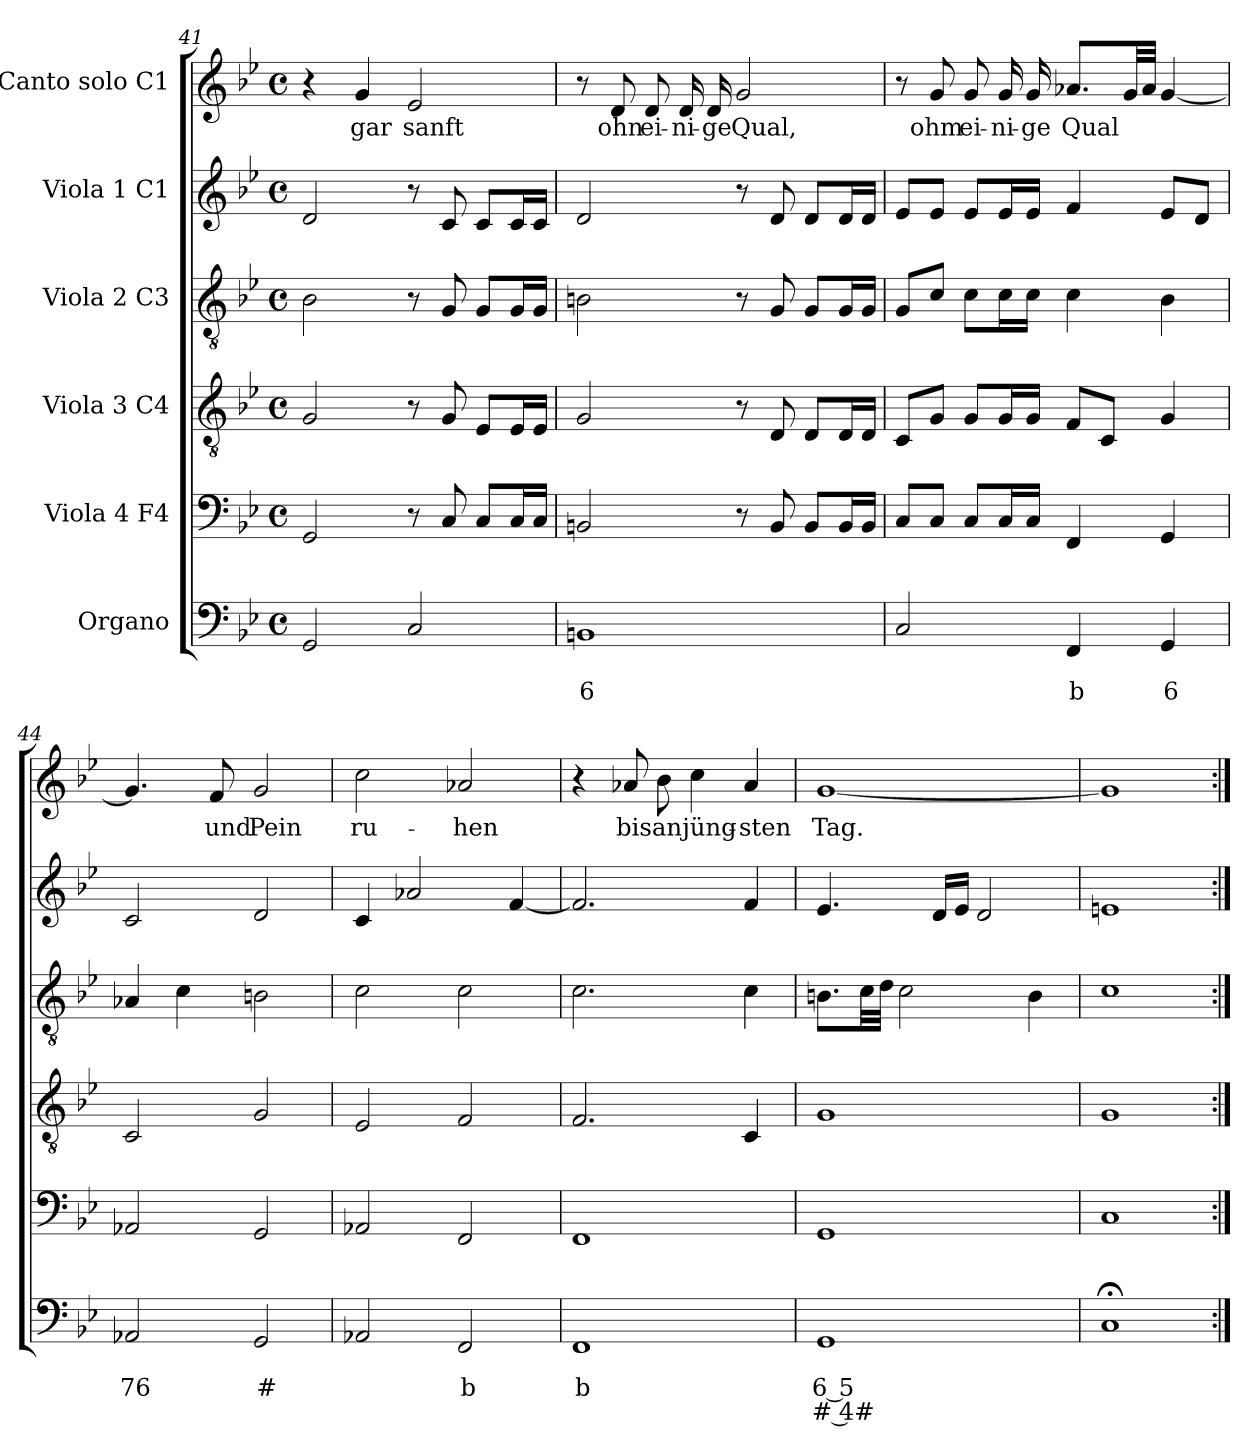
**kern	**text	**text	**text	**kern	**kern	**kern	**kern	**kern	**text
*part6	*part6	*part6	*part6	*part5	*part4	*part3	*part2	*part1	*part1
*staff6	*staff6	*staff6	*staff6	*staff5	*staff4	*staff3	*staff2	*staff1	*staff1
*I"Organo	*	*	*	*I"Viola 4 F4	*I"Viola 3 C4	*I"Viola 2 C3	*I"Viola 1 C1	*I"Canto solo C1	*
*clefF4	*	*	*	*clefF4	*clefGv2	*clefGv2	*clefG2	*clefG2	*
*k[b-e-]	*	*	*	*k[b-e-]	*k[b-e-]	*k[b-e-]	*k[b-e-]	*k[b-e-]	*
*B-:	*	*	*	*B-:	*B-:	*B-:	*B-:	*B-:	*
*M4/4	*	*	*	*M4/4	*M4/4	*M4/4	*M4/4	*M4/4	*
*met(c)	*	*	*	*met(c)	*met(c)	*met(c)	*met(c)	*met(c)	*
=41	=41	=41	=41	=41	=41	=41	=41	=41	=41
2GG/	.	.	.	2GG/	2G/	2B-\	2d/	4r	.
!	!	!	!	!	!	!	!	!	!LO:LY:b
.	.	.	.	.	.	.	.	4g/	gar
!	!	!	!	!	!	!	!	!	!LO:LY:b
2C/	.	.	.	8r	8r	8r	8r	2e-/	sanft
.	.	.	.	8C/	8G/	8G/	8c/	.	.
.	.	.	.	8C/L	8E-/L	8G/L	8c/L	.	.
.	.	.	.	16C/L	16E-/L	16G/L	16c/L	.	.
.	.	.	.	16C/JJ	16E-/JJ	16G/JJ	16c/JJ	.	.
=42	=42	=42	=42	=42	=42	=42	=42	=42	=42
!	!	!LO:LY:b	!	!	!	!	!	!	!
1BBn	.	6	.	2BBn/	2G/	2Bn\	2d/	8r	.
!	!	!	!	!	!	!	!	!	!LO:LY:b
.	.	.	.	.	.	.	.	8d/	ohn
!	!	!	!	!	!	!	!	!	!LO:LY:b
.	.	.	.	.	.	.	.	8d/	ei-
!	!	!	!	!	!	!	!	!	!LO:LY:b
.	.	.	.	.	.	.	.	16d/	-ni-
!	!	!	!	!	!	!	!	!	!LO:LY:b
.	.	.	.	.	.	.	.	16d/	-ge
!	!	!	!	!	!	!	!	!	!LO:LY:b
.	.	.	.	8r	8r	8r	8r	2g/	Qual,
.	.	.	.	8BB/	8D/	8G/	8d/	.	.
.	.	.	.	8BB/L	8D/L	8G/L	8d/L	.	.
.	.	.	.	16BB/L	16D/L	16G/L	16d/L	.	.
.	.	.	.	16BB/JJ	16D/JJ	16G/JJ	16d/JJ	.	.
=43	=43	=43	=43	=43	=43	=43	=43	=43	=43
2C/	.	.	.	8C/L	8C/L	8G/L	8e-/L	8r	.
!	!	!	!	!	!	!	!	!	!LO:LY:b
.	.	.	.	8C/J	8G/J	8c/J	8e-/J	8g/	ohm
!	!	!	!	!	!	!	!	!	!LO:LY:b
.	.	.	.	8C/L	8G/L	8c\L	8e-/L	8g/	ei-
!	!	!	!	!	!	!	!	!	!LO:LY:b
.	.	.	.	16C/L	16G/L	16c\L	16e-/L	16g/	-ni-
!	!	!	!	!	!	!	!	!	!LO:LY:b
.	.	.	.	16C/JJ	16G/JJ	16c\JJ	16e-/JJ	16g/	-ge
!	!	!LO:LY:b	!	!	!	!	!	!	!LO:LY:b
4FF/	.	b	.	4FF/	8F/L	4c\	4f/	8.a-X/L	Qual
.	.	.	.	.	8C/J	.	.	.	.
.	.	.	.	.	.	.	.	32g/LL	.
.	.	.	.	.	.	.	.	32a-/JJJ	.
!	!	!LO:LY:b	!	!	!	!	!	!	!
4GG/	.	6	.	4GG/	4G/	4B-\	8e-/L	[4g/	.
.	.	.	.	.	.	.	8d/J	.	.
=44	=44	=44	=44	=44	=44	=44	=44	=44	=44
!	!	!LO:LY:b	!	!	!	!	!	!	!
2AA-X/	.	76	.	2AA-X/	2C/	4A-X/	2c/	4.g/]	.
.	.	.	.	.	.	4c\	.	.	.
!	!	!	!	!	!	!	!	!	!LO:LY:b
.	.	.	.	.	.	.	.	8f/	und
!	!	!LO:LY:b	!	!	!	!	!	!	!LO:LY:b
2GG/	.	#	.	2GG/	2G/	2Bn\	2d/	2g/	Pein
!!LO:LB:g=z
=45	=45	=45	=45	=45	=45	=45	=45	=45	=45
!	!	!	!	!	!	!	!	!	!LO:LY:b
2AA-X/	.	.	.	2AA-X/	2E-/	2c\	4c/	2cc\	ru-
.	.	.	.	.	.	.	2a-X/	.	.
!	!	!LO:LY:b	!	!	!	!	!	!	!LO:LY:b
2FF/	.	b	.	2FF/	2F/	2c\	.	2a-X/	-hen
.	.	.	.	.	.	.	[4f/	.	.
=46	=46	=46	=46	=46	=46	=46	=46	=46	=46
!	!	!LO:LY:b	!	!	!	!	!	!	!
1FF	.	b	.	1FF	2.F/	2.c\	2.f/]	4r	.
!	!	!	!	!	!	!	!	!	!LO:LY:b
.	.	.	.	.	.	.	.	8a-X/	bis
!	!	!	!	!	!	!	!	!	!LO:LY:b
.	.	.	.	.	.	.	.	8b-\	an
!	!	!	!	!	!	!	!	!	!LO:LY:b
.	.	.	.	.	.	.	.	4cc\	jüng-
!	!	!	!	!	!	!	!	!	!LO:LY:b
.	.	.	.	.	4C/	4c\	4f/	4a-/	-sten
=47	=47	=47	=47	=47	=47	=47	=47	=47	=47
!	!	!LO:LY:b	!LO:LY:b	!	!	!	!	!	!LO:LY:b
1GG	.	6 5	# 4#	1GG	1G	8.Bn\L	4.e-/	[1g	Tag.
.	.	.	.	.	.	32c\LL	.	.	.
.	.	.	.	.	.	32d\JJJ	.	.	.
.	.	.	.	.	.	2c\	.	.	.
.	.	.	.	.	.	.	16d/LL	.	.
.	.	.	.	.	.	.	16e-/JJ	.	.
.	.	.	.	.	.	.	2d/	.	.
.	.	.	.	.	.	4B\	.	.	.
=48	=48	=48	=48	=48	=48	=48	=48	=48	=48
1C;<	.	.	.	1C	1G	1c	1en	1g]	.
=:|!	=:|!	=:|!	=:|!	=:|!	=:|!	=:|!	=:|!	=:|!	=:|!
*-	*-	*-	*-	*-	*-	*-	*-	*-	*-
